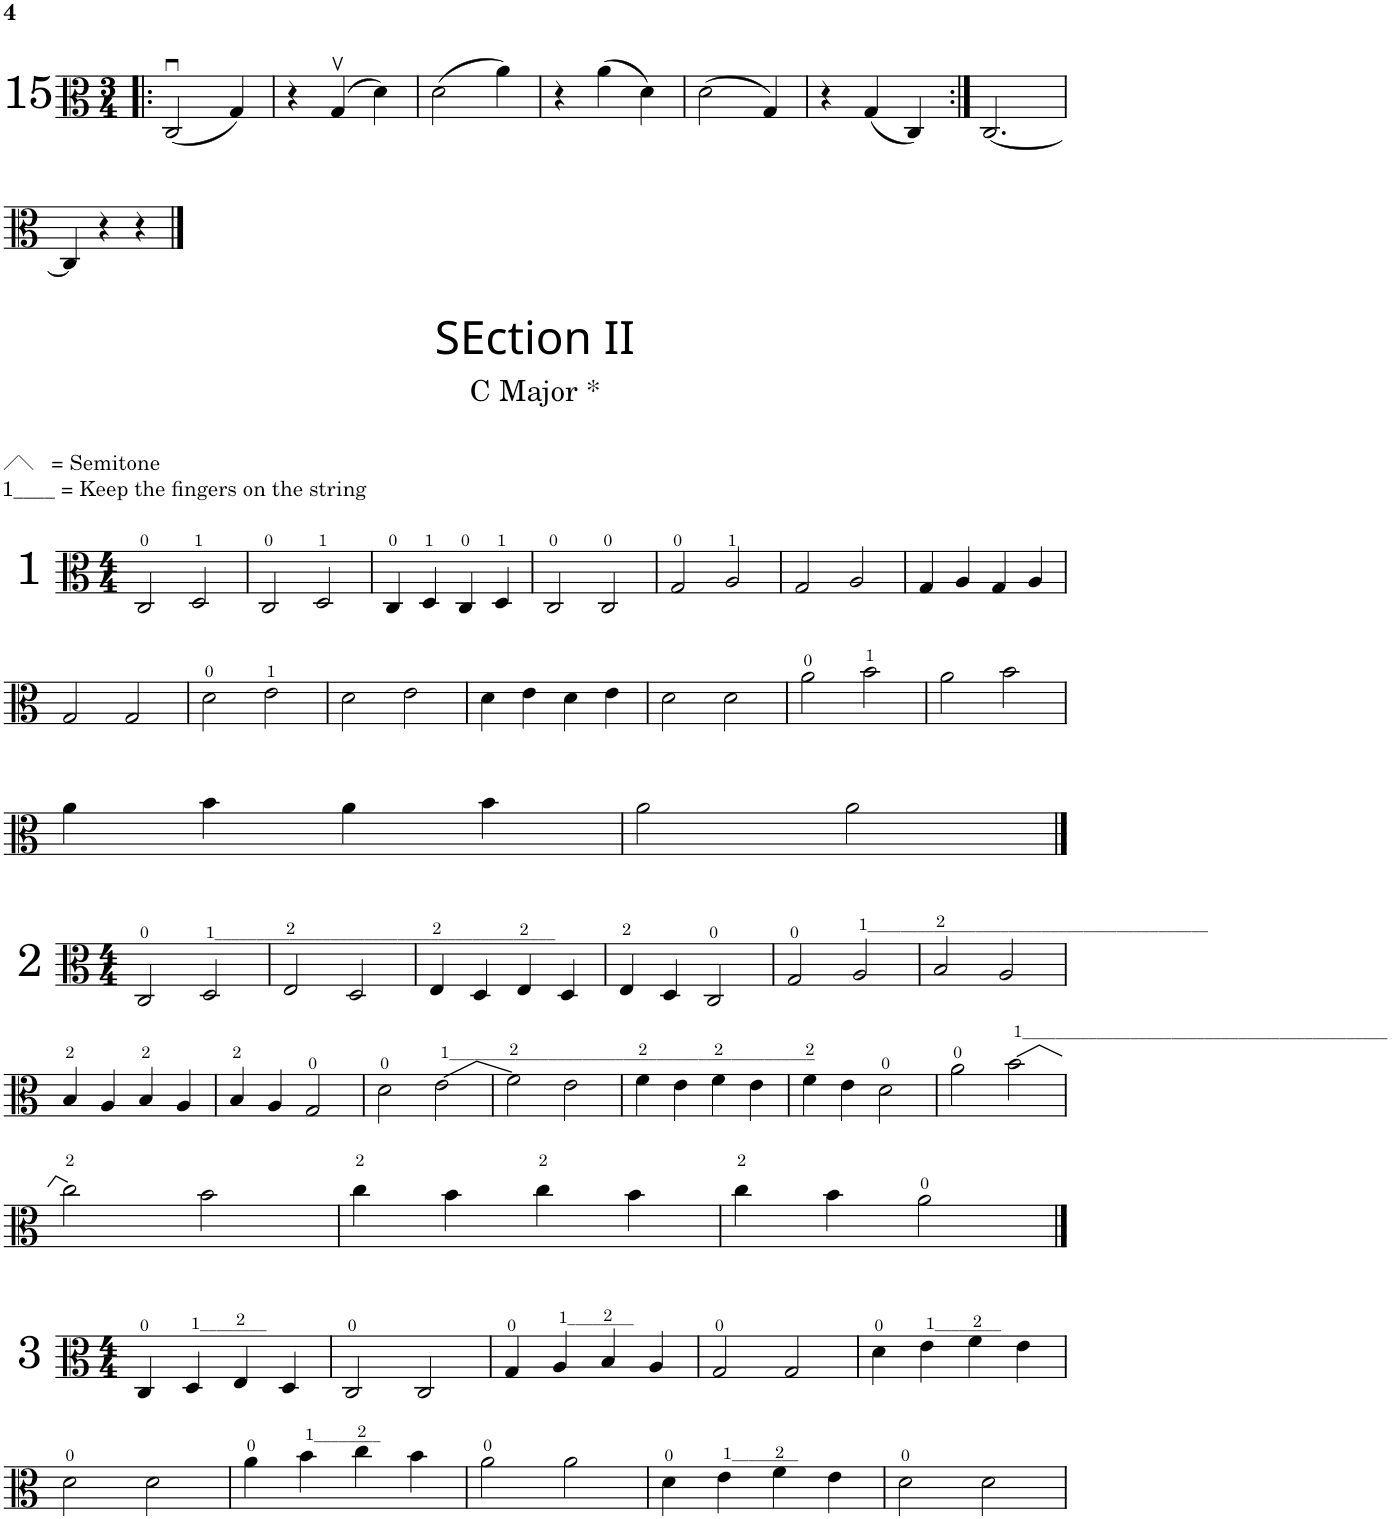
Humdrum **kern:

**kern
*part1
*staff1
*I"Piano
*I'Pno
!!LO:PB:g=z
*clefC3
*k[]
*M3/4
=1!|:
(2Cu/
4G/)
=2
4r
(4Gv/
4d\)
=3
(2d\
4a\)
=4
4r
(4a\
4d\)
=5
(2d\
4G/)
=6
4r
(4G/
4C/)
=7:|!
[2.C/
!!LO:LB:g=z
=8
4C/]
4r
4r
!!LO:LB:g=z
==1
*M4/4
!LO:TX:a:t== Semitone
!LO:TX:a:t=1____ = Keep the fingers on the string
2C/
2D/
=2
2C/
2D/
=3
4C/
4D/
4C/
4D/
=4
2C/
2C/
=5
2G/
2A/
=6
2G/
2A/
=7
4G/
4A/
4G/
4A/
!!LO:LB:g=z
=8
2G/
2G/
=9
2d\
2e\
=10
2d\
2e\
=11
4d\
4e\
4d\
4e\
=12
2d\
2d\
=13
2a\
2b\
=14
2a\
2b\
!!LO:LB:g=z
=15
4a\
4b\
4a\
4b\
=16
2a\
2a\
!!LO:LB:g=z
==1
*M4/4
2C/
2D/
=2
2E/
2D/
=3
4E/
4D/
4E/
4D/
=4
4E/
4D/
2C/
=5
2G/
2A/
=6
2B/
2A/
!!LO:LB:g=z
=7
4B/
4A/
4B/
4A/
=8
4B/
4A/
2G/
=9
2d\
2e\
=10
2f\
2e\
=11
4f\
4e\
4f\
4e\
=12
4f\
4e\
2d\
=13
2a\
2b\
!!LO:LB:g=z
=14
2cc\
2b\
=15
4cc\
4b\
4cc\
4b\
=16
4cc\
4b\
2a\
!!LO:LB:g=z
==1
*M4/4
4C/
4D/
4E/
4D/
=2
2C/
2C/
=3
4G/
4A/
4B/
4A/
=4
2G/
2G/
=5
4d\
4e\
4f\
4e\
!!LO:LB:g=z
=6
2d\
2d\
=7
4a\
4b\
4cc\
4b\
=8
2a\
2a\
=9
4d\
4e\
4f\
4e\
=10
2d\
2d\
=
*-
